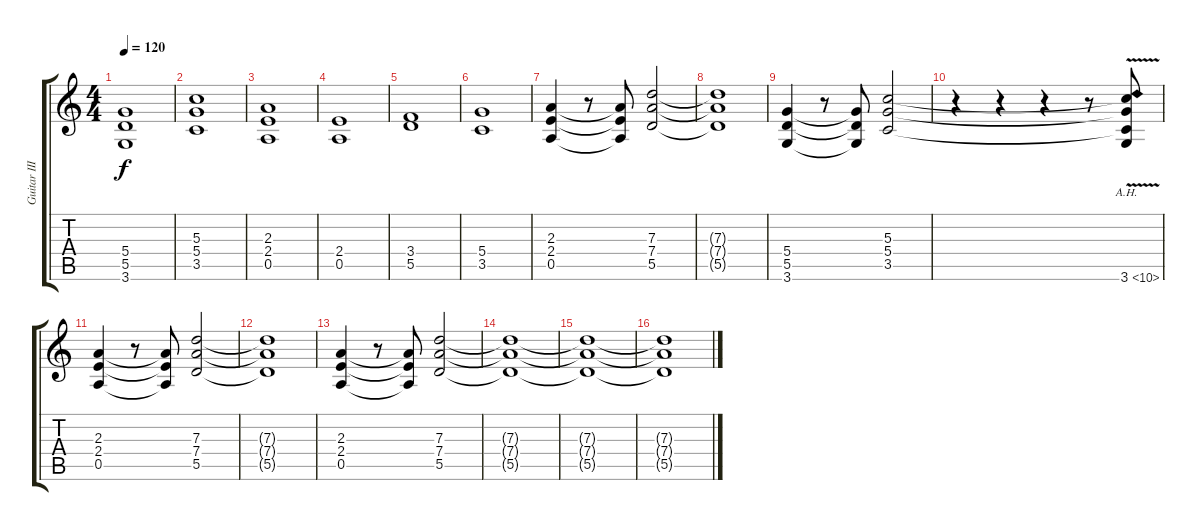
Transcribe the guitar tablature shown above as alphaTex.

\track ("Guitar III" "Guitar III") {instrument overdrivenguitar}
\staff {score tabs}
\tuning (E4 B3 G3 D3 A2 E2) {hide}
\ts (4 4)
\tempo 120
\clef g2
\ks c
(5.4{t} 5.5{t} 3.6{t}).1{dy f} |
(5.3 5.4 3.5).1 |
(2.3 2.4 0.5).1 |
(2.4 0.5).1 |
(3.4 5.5).1 |
(5.4 3.5).1 |
(2.3 2.4 0.5).4 r.8 (2.3{t} 2.4{t} 0.5{t}).8 (7.3 7.4 5.5).2 |
(7.3{t} 7.4{t} 5.5{t}).1 |
(5.4 5.5 3.6).4 r.8 (5.4{t} 5.5{t} 3.6{t}).8 (5.3 5.4 3.5).2 |
r.4 r.4 r.4 r.8 (5.3{t} 5.4{t} 3.5{t} 3.6{ah 7 v}).8 |
(2.3 2.4 0.5).4 r.8 (2.3{t} 2.4{t} 0.5{t}).8 (7.3 7.4 5.5).2 |
(7.3{t} 7.4{t} 5.5{t}).1 |
(2.3 2.4 0.5).4 r.8 (2.3{t} 2.4{t} 0.5{t}).8 (7.3 7.4 5.5).2 |
(7.3{t} 7.4{t} 5.5{t}).1 |
(7.3{t} 7.4{t} 5.5{t}).1 |
(7.3{t} 7.4{t} 5.5{t}).1
